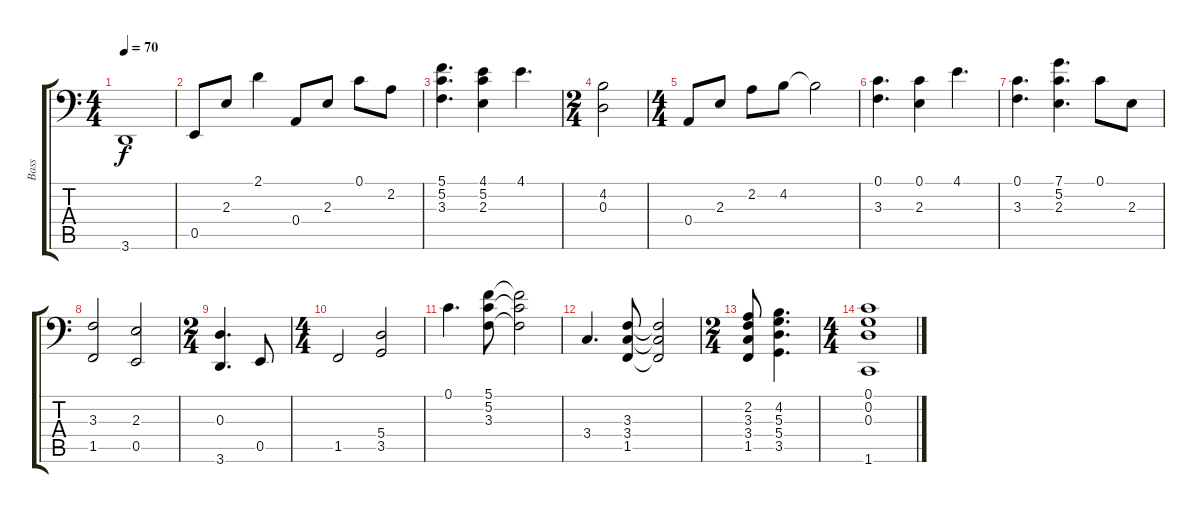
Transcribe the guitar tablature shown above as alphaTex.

\track ("Bass" "Bass") {instrument acousticbass}
\staff {score tabs}
\tuning (C3 G2 D2 A1 E1 B0) {hide}
\ts (4 4)
\tempo 70
\clef f4
\ks c
3.6{t}.1{dy f} |
0.5.8 2.3.8 2.1.4 0.4.8 2.3.8 0.1.8 2.2.8 |
(5.1 5.2 3.3).4{d} (4.1 5.2 2.3).4 4.1.4{d} |
\ts (2 4)
(4.2 0.3).2 |
\ts (4 4)
0.4.8 2.3.8 2.2.8 4.2.8 4.2{t}.2 |
(0.1 3.3).4{d} (0.1 2.3).4 4.1.4{d} |
(0.1 3.3).4{d} (7.1 5.2 2.3).4{d} 0.1.8 2.3.8 |
(3.3 1.5).2 (2.3 0.5).2 |
\ts (2 4)
(0.3 3.6).4{d} 0.5.8 |
\ts (4 4)
1.5.2 (5.4 3.5).2 |
0.1.4{d} (5.1 5.2 3.3).8 (5.1{t} 5.2{t} 3.3{t}).2 |
3.4.4{d} (3.3 3.4 1.5).8 (3.3{t} 3.4{t} 1.5{t}).2 |
\ts (2 4)
(2.2 3.3 3.4 1.5).8 (4.2 5.3 5.4 3.5).4{d} |
\ts (4 4)
(0.1 0.2 0.3 1.6).1
